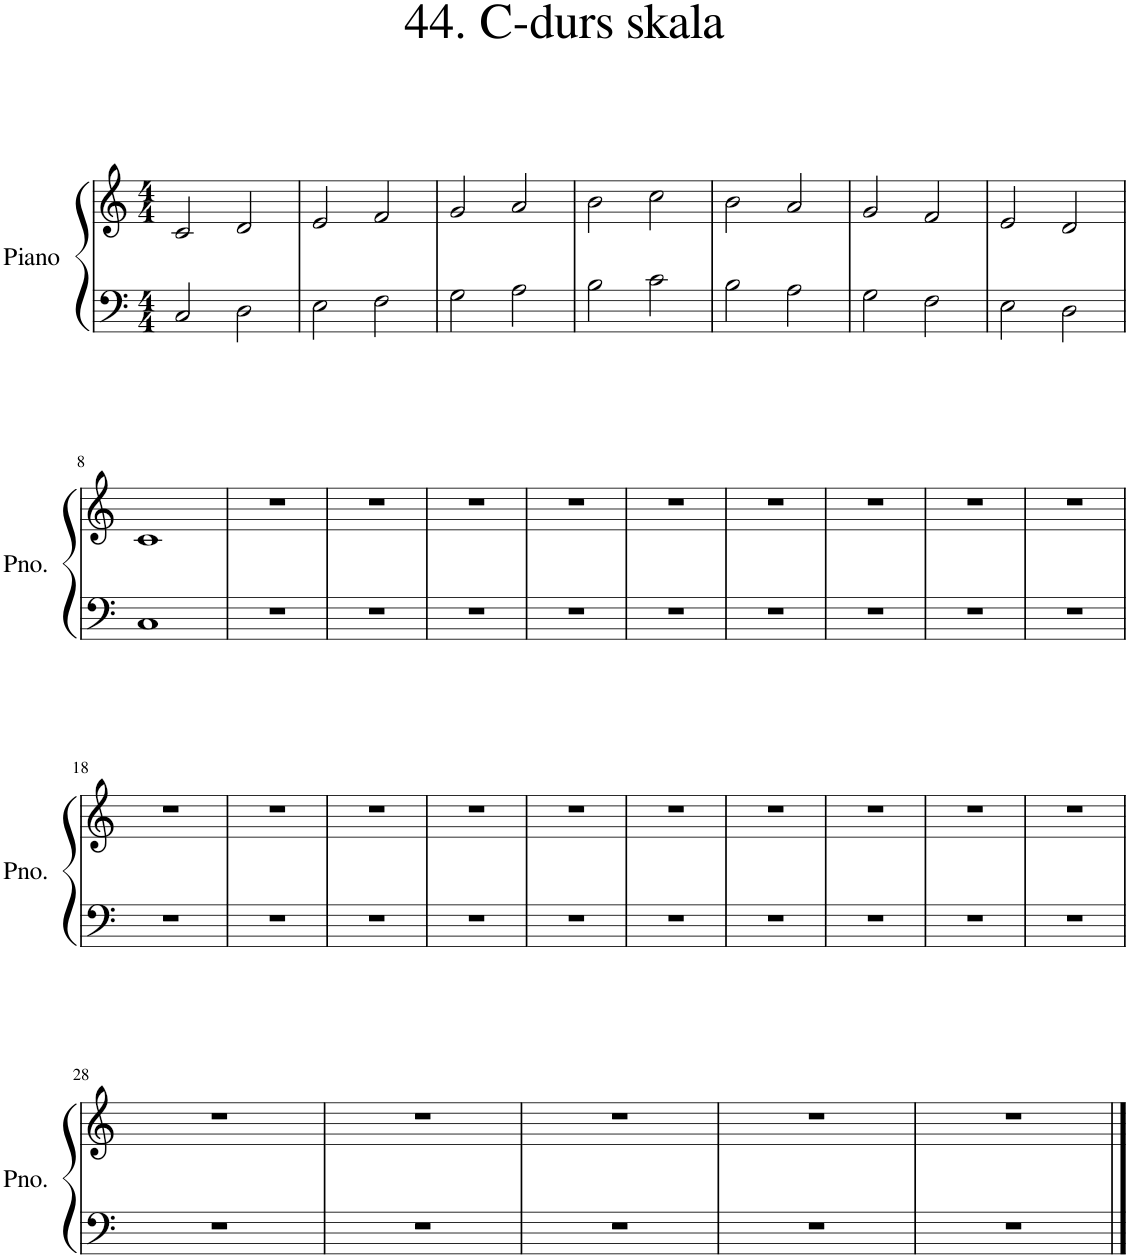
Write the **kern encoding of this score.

**kern	**kern
*part1	*part1
*staff2	*staff1
*I"Piano	*
*I'Pno.	*
*clefF4	*clefG2
*k[]	*k[]
*M4/4	*M4/4
=1	=1
2C/	2c/
2D\	2d/
=2	=2
2E\	2e/
2F\	2f/
=3	=3
2G\	2g/
2A\	2a/
=4	=4
2B\	2b\
2c\	2cc\
=5	=5
2B\	2b\
2A\	2a/
=6	=6
2G\	2g/
2F\	2f/
=7	=7
2E\	2e/
2D\	2d/
!!LO:LB:g=z
=8	=8
1C	1c
=9	=9
1r	1r
=10	=10
1r	1r
=11	=11
1r	1r
=12	=12
1r	1r
=13	=13
1r	1r
=14	=14
1r	1r
=15	=15
1r	1r
=16	=16
1r	1r
=17	=17
1r	1r
!!LO:LB:g=z
=18	=18
1r	1r
=19	=19
1r	1r
=20	=20
1r	1r
=21	=21
1r	1r
=22	=22
1r	1r
=23	=23
1r	1r
=24	=24
1r	1r
=25	=25
1r	1r
=26	=26
1r	1r
=27	=27
1r	1r
!!LO:LB:g=z
=28	=28
1r	1r
=29	=29
1r	1r
=30	=30
1r	1r
=31	=31
1r	1r
=32	=32
1r	1r
==	==
*-	*-
